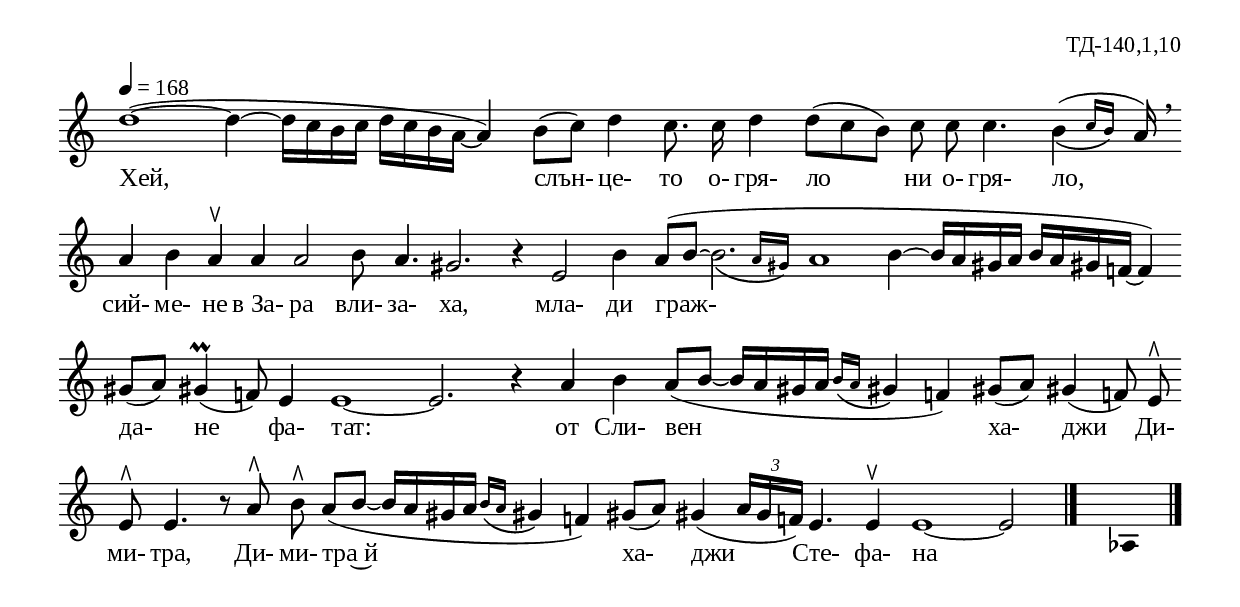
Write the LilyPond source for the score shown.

%{
td_140_1_10
%}

\include "td-preamble.ly"

\score {
\relative c'' {
\tempo 4 = 168
\cadenzaOn
\phrasingSlurDown
d1(~ d4~ d16[ c b c] d[ c b a]~ a4) b8([ c]) d4 c8.\noBeam c16 d4 d8([ c b]) 
c8 c\noBeam c4. \afterGrace b4\(( { c16[ b]\) } a) \breathe
\bar ""
a4 b a^\ltoe a a2 b8 a4. gis2. r4 e2 b'4
\bar ""
a8([ b]~ \afterGrace b2.\( { a16[ gis!]\) } a1 \bar "" b4~ b16[ a gis! a] b[ a gis! f!]~ f4) \bar ""
gis!8([ a]) gis!4\prall( f!8) e4 e1~ e2. r4
\bar ""
a4 b a8([ b]~ b16[ a gis! a] \grace { b16\([ a] } gis!4\) f!) \bar "" gis!8([ a)] \bar "" gis!4( f!8) 
e8^\rtoe \bar "" e\noBeam^\rtoe e4. r8
\bar ""
a8^\rtoe b\noBeam^\rtoe a[( b]~ b16[ a gis! a] \grace { b16\([ a] } gis!4\) f!) gis!8([ a)]
gis!4( \times 2/3 { a16[ gis f!]) } e4. e4^\ltoe e1~ e2
 \bar "|." 
s4 \fixB aes,
 \bar "|."  
}
\addlyrics { Хей, слън- це- то о- гря- ло ни о- гря- ло, сий- ме- не "в За-" ра
вли- за- ха, мла- ди граж- да- не фа- тат: от Сли- вен ха- джи Ди- ми- тра,
Ди- ми- тра~й ха- джи Сте- фа- на }
%
\layout {
   \context { 
	    \Staff \remove "Time_signature_engraver" } 
  indent = #0
  line-width = 190\mm
  ragged-right=##f
}
%
\midi { 
	\context {
		\Score tempoWholesPerMinute = #(ly:make-moment 168 4)
		}
	}
}
%
\header{
  opus = "ТД-140,1,10"
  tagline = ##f
}


